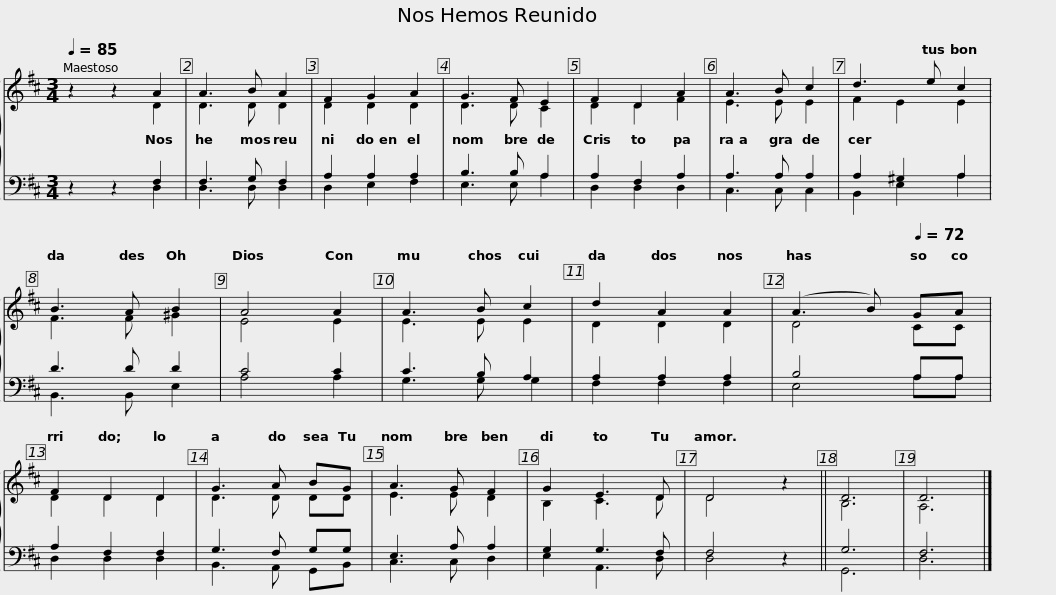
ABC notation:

X:1
%%score { ( 1 2 ) | ( 3 4 ) }
L:1/8
Q:1/4=85
M:3/4
I:linebreak $
K:D
V:1 treble
V:2 treble
V:3 bass
V:4 bass
V:1
 x2 x2 A2 | A3 B A2 | F2 G2 A2 | G3 F E2 | F2 D2 A2 |$ %5
 A3 B c2 | d3 e c2 | B3 A B2 | A4 A2 |$ A3 B c2 | %10
 d2 A2 A2 | (A3 B)[Q:1/4=72] GA | F2 D2 D2 |$ G3 A BG | A3 G F2 | %15
 G2 E3 D | D4 z2 || D6 | D6 |] %19
V:2
 z2 z2 D2 | D3 D D2 | D2 D2 D2 | D3 D C2 | D2 D2 F2 |$ %5
 E3 E E2 | F2 E2 E2 | F3 F ^G2 | E4 E2 |$ E3 E E2 | %10
 D2 D2 D2 | D4 CC | D2 D2 D2 |$ D3 D DD | E3 E D2 | %15
 B,2 C3 D | D4 z2 || B,6 | A,6 |] %19
V:3
 z2 z2 F,2 | F,3 G, F,2 | A,2 A,2 A,2 | B,3 B, A,2 | A,2 F,2 A,2 |$ %5
 A,3 A, A,2 | A,2 ^G,2 A,2 | D3 D D2 | C4 C2 |$ C3 B, A,2 | %10
 A,2 A,2 A,2 | B,4 A,A, | A,2 F,2 F,2 |$ G,3 F, G,G, | E,3 A, A,2 | %15
 G,2 G,3 F, | F,4 z2 || G,6 | F,6 |] %19
V:4
 z2 z2 D,2 | D,3 D, D,2 | D,2 E,2 F,2 | E,3 E, A,2 | D,2 D,2 D,2 |$ %5
 C,3 C, C,2 | B,,2 E,2 A,2 | B,,3 B,, E,2 | A,4 A,2 |$ G,3 G, G,2 | %10
 F,2 F,2 F,2 | E,4 A,A, | D,2 D,2 D,2 |$ B,,3 A,, G,,B,, | C,3 C, D,2 | %15
 E,2 A,,3 D, | D,4 z2 || G,,6 | D,6 |] %19
